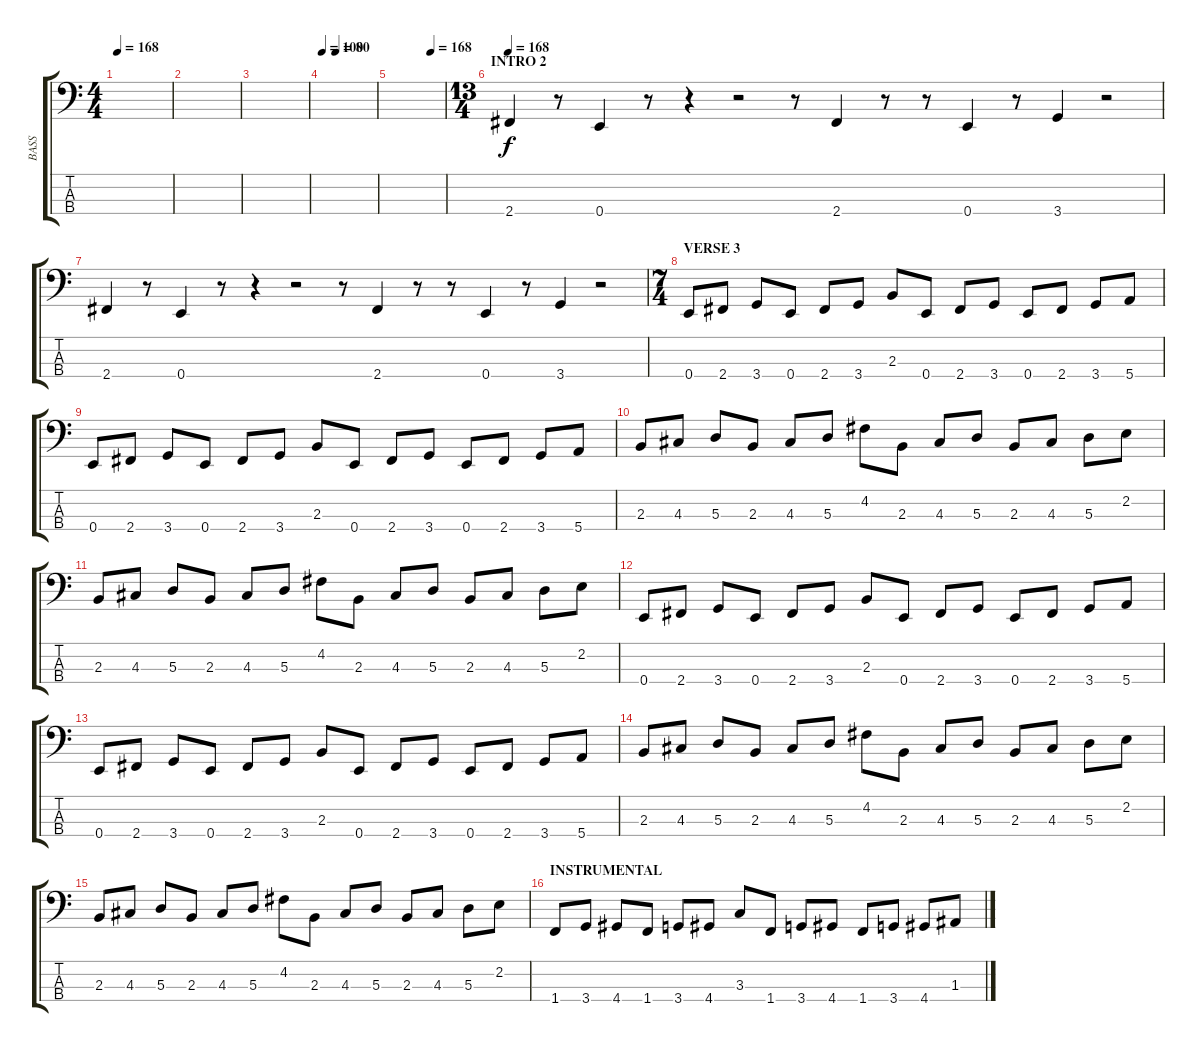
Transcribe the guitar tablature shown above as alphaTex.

\track ("BASS" "BASS") {instrument electricbassfinger}
\staff {score tabs}
\tuning (G2 D2 A1 E1) {hide}
\ts (4 4)
\tempo 168
\clef f4
\ks c
|
|
|
\tempo 100
\tempo (80 0.25)
|
\tempo (168 0.75)
|
\ts (13 4)
\section ("" "INTRO 2")
\tempo 164
\tempo 168
2.4.4 r.8 0.4.4 r.8 r.4 r.2 r.8 2.4.4 r.8 r.8 0.4.4 r.8 3.4.4 r.2 |
2.4.4 r.8 0.4.4 r.8 r.4 r.2 r.8 2.4.4 r.8 r.8 0.4.4 r.8 3.4.4 r.2 |
\ts (7 4)
\section ("" "VERSE 3 ")
0.4.8 2.4.8 3.4.8 0.4.8 2.4.8 3.4.8 2.3.8 0.4.8 2.4.8 3.4.8 0.4.8 2.4.8 3.4.8 5.4.8 |
0.4.8 2.4.8 3.4.8 0.4.8 2.4.8 3.4.8 2.3.8 0.4.8 2.4.8 3.4.8 0.4.8 2.4.8 3.4.8 5.4.8 |
2.3.8 4.3.8 5.3.8 2.3.8 4.3.8 5.3.8 4.2.8 2.3.8 4.3.8 5.3.8 2.3.8 4.3.8 5.3.8 2.2.8 |
2.3.8 4.3.8 5.3.8 2.3.8 4.3.8 5.3.8 4.2.8 2.3.8 4.3.8 5.3.8 2.3.8 4.3.8 5.3.8 2.2.8 |
0.4.8 2.4.8 3.4.8 0.4.8 2.4.8 3.4.8 2.3.8 0.4.8 2.4.8 3.4.8 0.4.8 2.4.8 3.4.8 5.4.8 |
0.4.8 2.4.8 3.4.8 0.4.8 2.4.8 3.4.8 2.3.8 0.4.8 2.4.8 3.4.8 0.4.8 2.4.8 3.4.8 5.4.8 |
2.3.8 4.3.8 5.3.8 2.3.8 4.3.8 5.3.8 4.2.8 2.3.8 4.3.8 5.3.8 2.3.8 4.3.8 5.3.8 2.2.8 |
2.3.8 4.3.8 5.3.8 2.3.8 4.3.8 5.3.8 4.2.8 2.3.8 4.3.8 5.3.8 2.3.8 4.3.8 5.3.8 2.2.8 |
\section ("" "INSTRUMENTAL")
1.4.8 3.4.8 4.4.8 1.4.8 3.4.8 4.4.8 3.3.8 1.4.8 3.4.8 4.4.8 1.4.8 3.4.8 4.4.8 1.3.8
